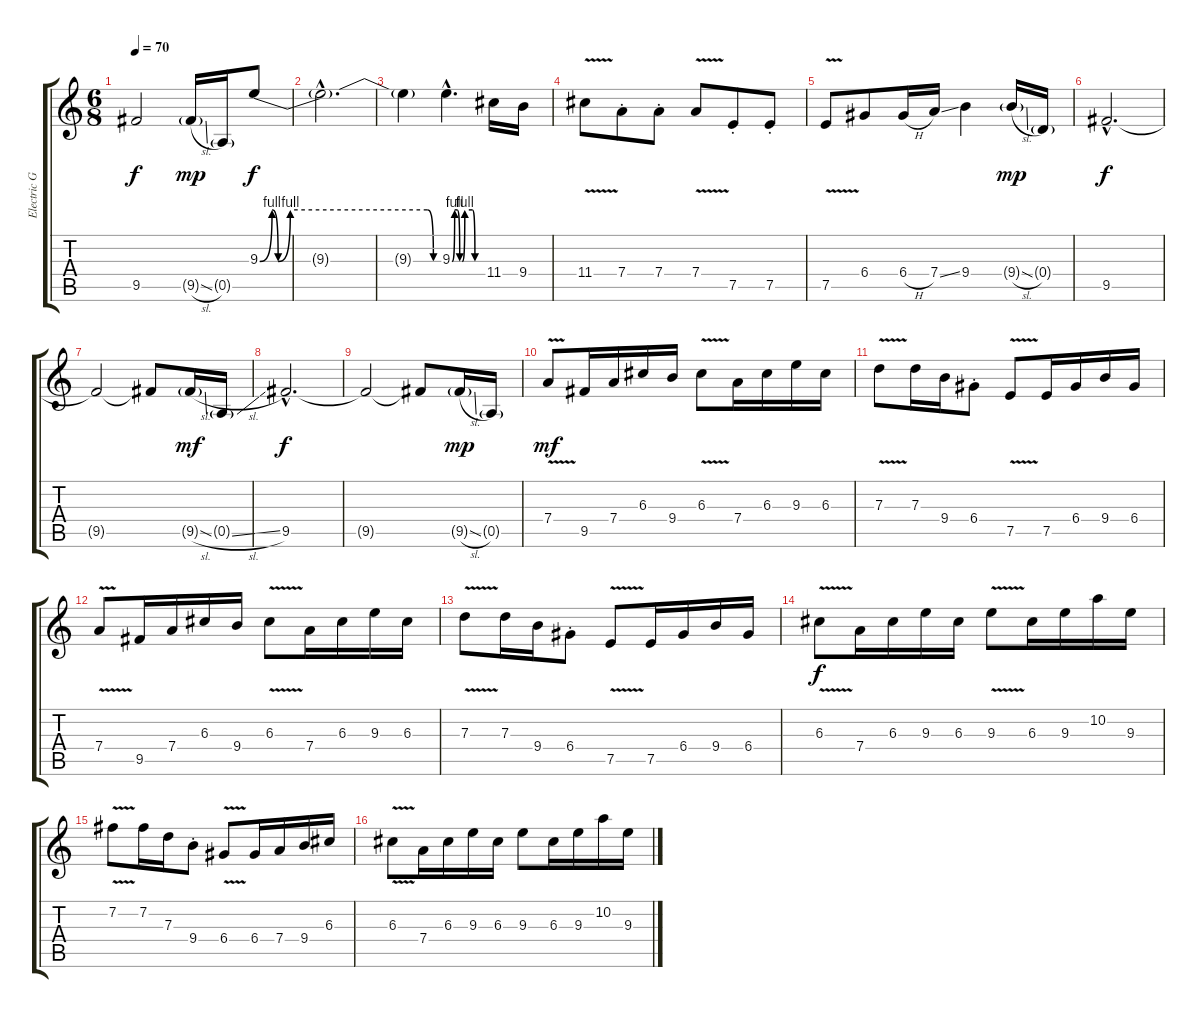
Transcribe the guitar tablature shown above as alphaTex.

\track ("Electric Guitar 2 (Kirk Hammett)" "Electric G") {instrument overdrivenguitar}
\staff {score tabs}
\tuning (E4 B3 G3 D3 A2 E2) {hide}
\ts (6 8)
\tempo 70
\clef g2
\ks c
9.5{t}.2{dy f} 9.5{sl g}.16{dy mp} 0.5{g}.16 9.3{be (custom 0 0 4 4 6 0 10 4 55 4 57 0 60 0)}.8{dy f} |
9.3{hac t}.2{d} |
9.3{t}.4 9.3{be (custom 0 0 5 4 10 4 15 0 20 0 25 4 40 4 45 0 60 0) hac}.4{d} 11.4.16 9.4.16 |
11.4{v}.8 7.4{st}.8 7.4{st}.8 7.4{v}.8 7.5{st}.8 7.5{st}.8 |
7.5{v}.8 6.4.8 6.4{h}.16 7.4{ss}.16 9.4.4 9.4{sl g}.16{dy mp} 0.4{g}.16 |
9.5{hac}.2{d dy f} |
9.5{t}.2 9.5{t}.8 9.5{sl g}.16{dy mf} 0.5{sl g}.16 |
9.5{hac}.2{d dy f} |
9.5{t}.2 9.5{t}.8 9.5{sl g}.16{dy mp} 0.5{g}.16 |
7.4{v}.8{dy mf} 9.5.16 7.4.16 6.3.16 9.4.16 6.3{v}.8 7.4.16 6.3.16 9.3.16 6.3.16 |
7.3{v}.8 7.3.16 9.4.16 6.4{st}.8 7.5{v}.8 7.5.16 6.4.16 9.4.16 6.4.16 |
7.4{v}.8 9.5.16 7.4.16 6.3.16 9.4.16 6.3{v}.8 7.4.16 6.3.16 9.3.16 6.3.16 |
7.3{v}.8 7.3.16 9.4.16 6.4{st}.8 7.5{v}.8 7.5.16 6.4.16 9.4.16 6.4.16 |
6.3{v}.8{dy f} 7.4.16 6.3.16 9.3.16 6.3.16 9.3{v}.8 6.3.16 9.3.16 10.2.16 9.3.16 |
7.2{v}.8 7.2.16 7.3.16 9.4{st}.8 6.4{v}.8 6.4.16 7.4.16 9.4.16 6.3.16 |
6.3{v}.8 7.4.16 6.3.16 9.3.16 6.3.16 9.3.8 6.3.16 9.3.16 10.2.16 9.3.16
